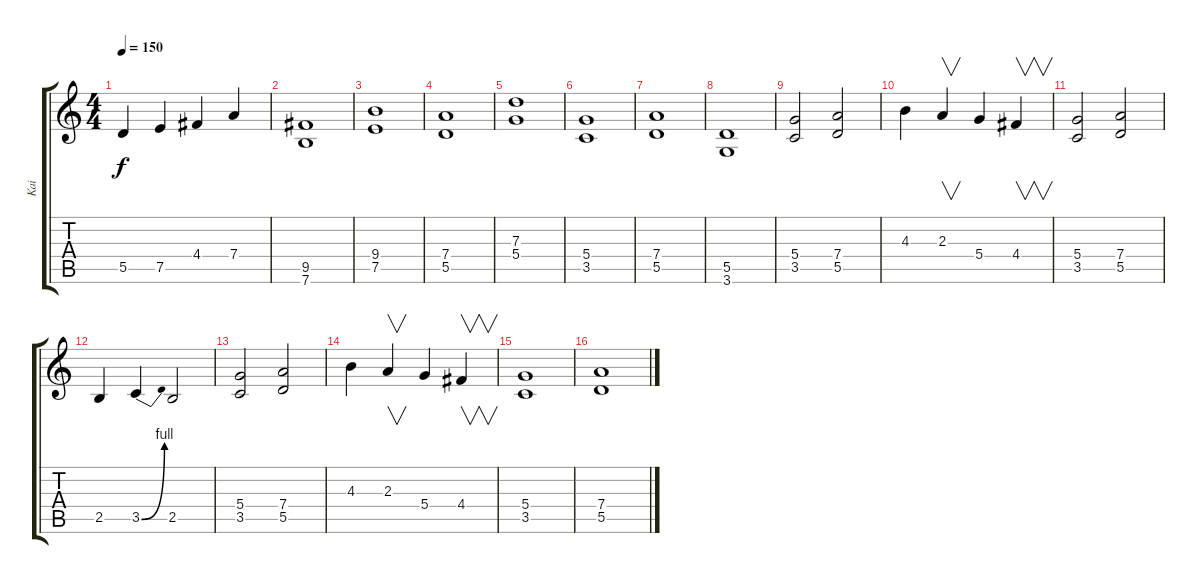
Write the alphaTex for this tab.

\track ("Kai" "Kai") {instrument overdrivenguitar}
\staff {score tabs}
\tuning (E4 B3 G3 D3 A2 E2) {hide}
\ts (4 4)
\tempo 150
\clef g2
\ks c
5.5.4{dy f} 7.5.4 4.4.4 7.4.4 |
(9.5 7.6).1 |
(9.4 7.5).1 |
(7.4 5.5).1 |
(7.3 5.4).1 |
(5.4 3.5).1 |
(7.4 5.5).1 |
(5.5 3.6).1 |
(5.4 3.5).2 (7.4 5.5).2 |
4.3.4 2.3.4{v} 5.4.4 4.4.4{v} |
(5.4 3.5).2 (7.4 5.5).2 |
2.5.4 3.5{be (bend 0 0 60 4)}.4 2.5.2 |
(5.4 3.5).2 (7.4 5.5).2 |
4.3.4 2.3.4{v} 5.4.4 4.4.4{v} |
(5.4 3.5).1 |
(7.4 5.5).1
